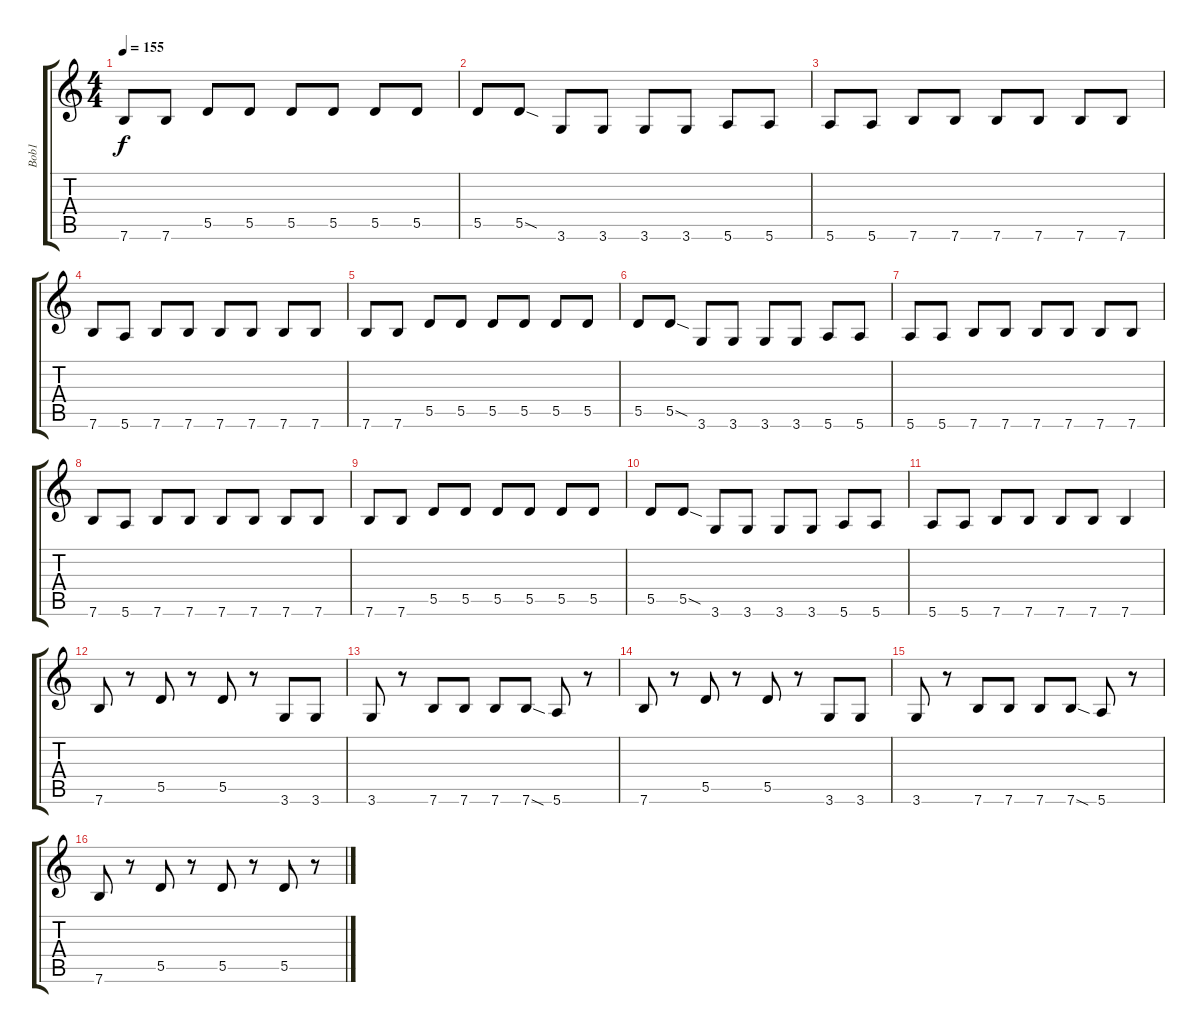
\track ("Bob1" "Bob1") {instrument electricguitarmuted}
\staff {score tabs}
\tuning (E4 B3 G3 D3 A2 E2) {hide}
\ts (4 4)
\tempo 155
\clef g2
\ks c
7.6.8{dy f} 7.6.8 5.5.8 5.5.8 5.5.8 5.5.8 5.5.8 5.5.8 |
5.5.8 5.5{sod}.8 3.6.8 3.6.8 3.6.8 3.6.8 5.6.8 5.6.8 |
5.6.8 5.6.8 7.6.8 7.6.8 7.6.8 7.6.8 7.6.8 7.6.8 |
7.6.8 5.6.8 7.6.8 7.6.8 7.6.8 7.6.8 7.6.8 7.6.8 |
7.6.8 7.6.8 5.5.8 5.5.8 5.5.8 5.5.8 5.5.8 5.5.8 |
5.5.8 5.5{sod}.8 3.6.8 3.6.8 3.6.8 3.6.8 5.6.8 5.6.8 |
5.6.8 5.6.8 7.6.8 7.6.8 7.6.8 7.6.8 7.6.8 7.6.8 |
7.6.8 5.6.8 7.6.8 7.6.8 7.6.8 7.6.8 7.6.8 7.6.8 |
7.6.8 7.6.8 5.5.8 5.5.8 5.5.8 5.5.8 5.5.8 5.5.8 |
5.5.8 5.5{sod}.8 3.6.8 3.6.8 3.6.8 3.6.8 5.6.8 5.6.8 |
5.6.8 5.6.8 7.6.8 7.6.8 7.6.8 7.6.8 7.6.4 |
7.6.8 r.8 5.5.8 r.8 5.5.8 r.8 3.6.8 3.6.8 |
3.6.8 r.8 7.6.8 7.6.8 7.6.8 7.6{sod}.8 5.6.8 r.8 |
7.6.8 r.8 5.5.8 r.8 5.5.8 r.8 3.6.8 3.6.8 |
3.6.8 r.8 7.6.8 7.6.8 7.6.8 7.6{sod}.8 5.6.8 r.8 |
7.6.8 r.8 5.5.8 r.8 5.5.8 r.8 5.5.8 r.8
